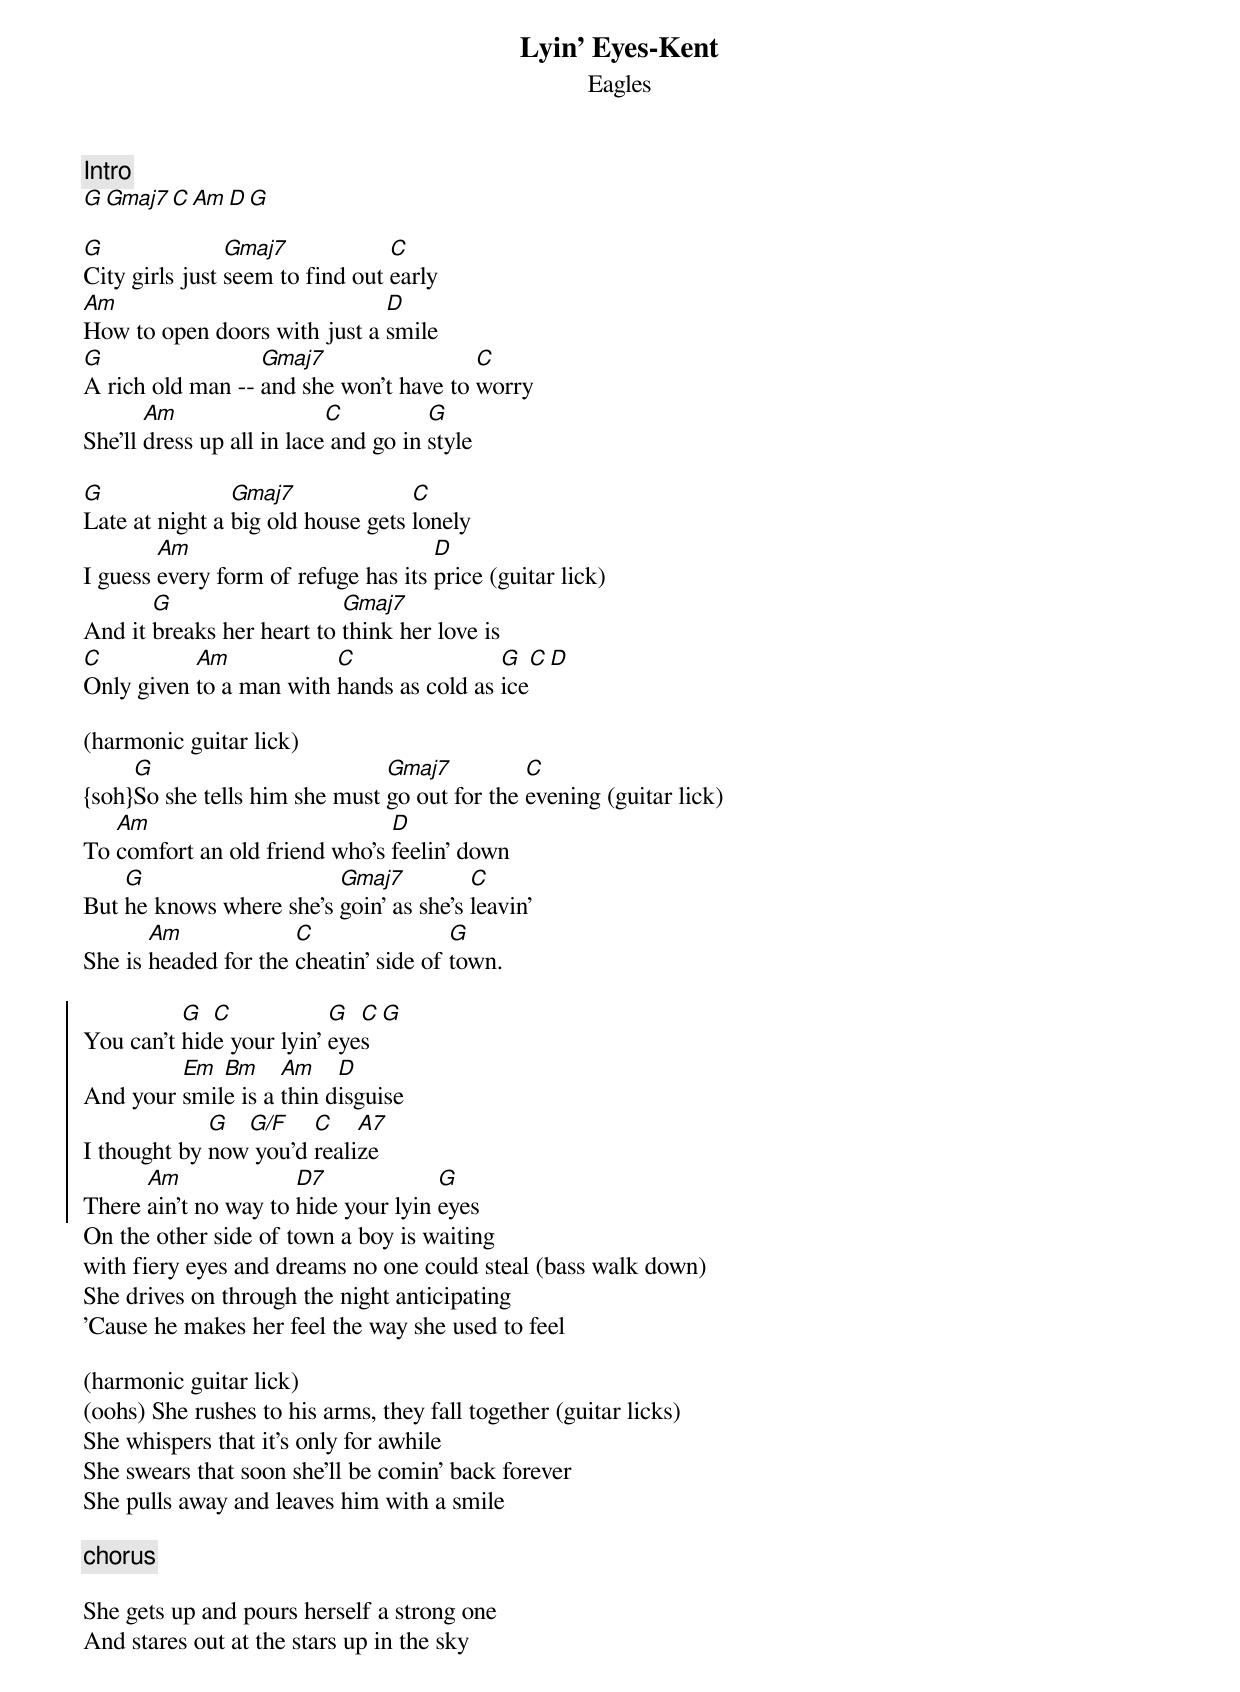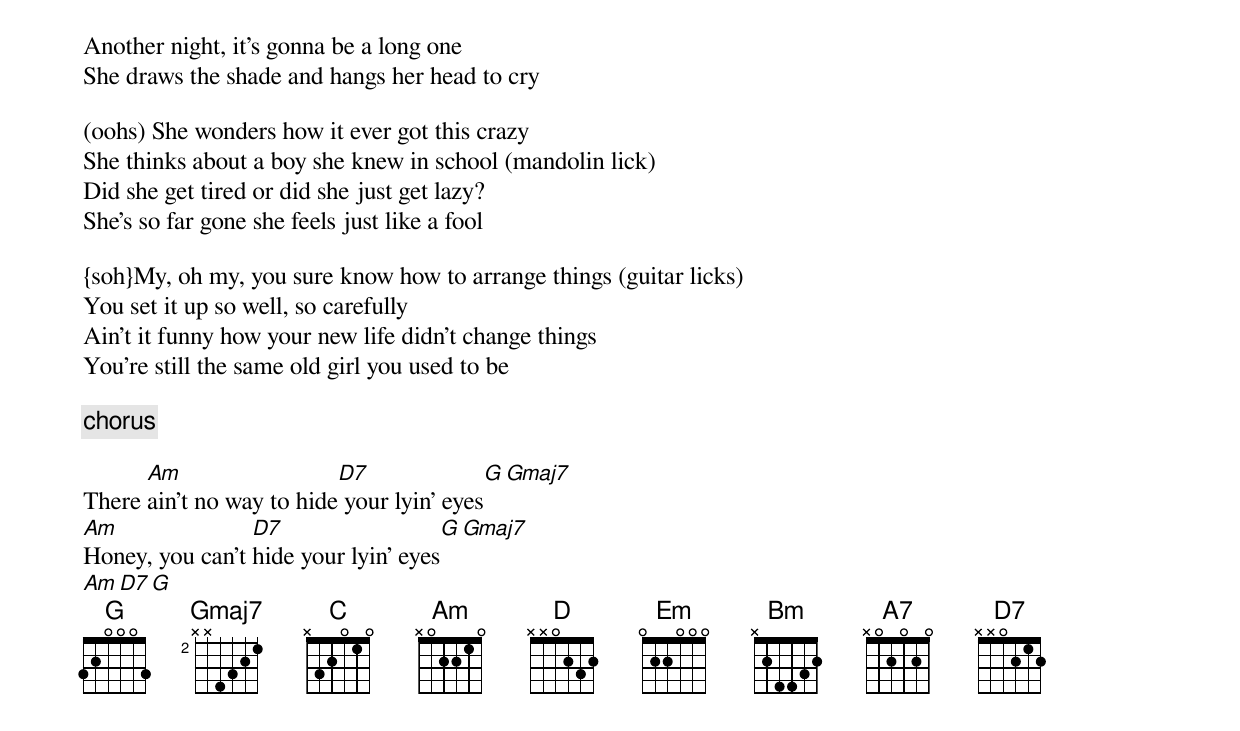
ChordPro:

{title:Lyin' Eyes-Kent}
{subtitle:Eagles}
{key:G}

{c:Intro}
[G][Gmaj7][C][Am][D][G]

[G]City girls just [Gmaj7]seem to find out [C]early
[Am]How to open doors with just a [D]smile
[G]A rich old man -- [Gmaj7]and she won't have to [C]worry
She'll [Am]dress up all in lace[C] and go in [G]style

[G]Late at night a [Gmaj7]big old house gets [C]lonely
I guess [Am]every form of refuge has its [D]price (guitar lick)
And it [G]breaks her heart to [Gmaj7]think her love is
[C]Only given [Am]to a man with [C]hands as cold as [G]ice[C][D]

(harmonic guitar lick)
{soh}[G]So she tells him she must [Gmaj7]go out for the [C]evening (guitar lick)
To [Am]comfort an old friend who's [D]feelin' down
But [G]he knows where she's [Gmaj7]goin' as she's [C]leavin'
She is [Am]headed for the [C]cheatin' side of [G]town.

{soc}
You can't [G]hid[C]e your lyin' [G]eye[C]s[G]
And your [Em]smil[Bm]e is a [Am]thin d[D]isguise
I thought by [G]now[G/F] you'd [C]reali[A7]ze
There [Am]ain't no way to [D7]hide your lyin [G]eyes
{eoc}
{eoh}
On the other side of town a boy is waiting
with fiery eyes and dreams no one could steal (bass walk down)
She drives on through the night anticipating
'Cause he makes her feel the way she used to feel

(harmonic guitar lick)
(oohs) She rushes to his arms, they fall together (guitar licks)
She whispers that it's only for awhile
She swears that soon she'll be comin' back forever
She pulls away and leaves him with a smile

{c:chorus}

She gets up and pours herself a strong one
And stares out at the stars up in the sky
Another night, it's gonna be a long one
She draws the shade and hangs her head to cry

(oohs) She wonders how it ever got this crazy
She thinks about a boy she knew in school (mandolin lick)
Did she get tired or did she just get lazy?
She's so far gone she feels just like a fool

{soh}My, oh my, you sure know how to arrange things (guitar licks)
You set it up so well, so carefully
Ain't it funny how your new life didn't change things
You're still the same old girl you used to be

{c:chorus}

There [Am]ain't no way to hide[D7] your lyin' eyes[G][Gmaj7]
[Am]Honey, you can't [D7]hide your lyin' eyes[G][Gmaj7]
[Am][D7][G]
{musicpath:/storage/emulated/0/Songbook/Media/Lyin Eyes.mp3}
